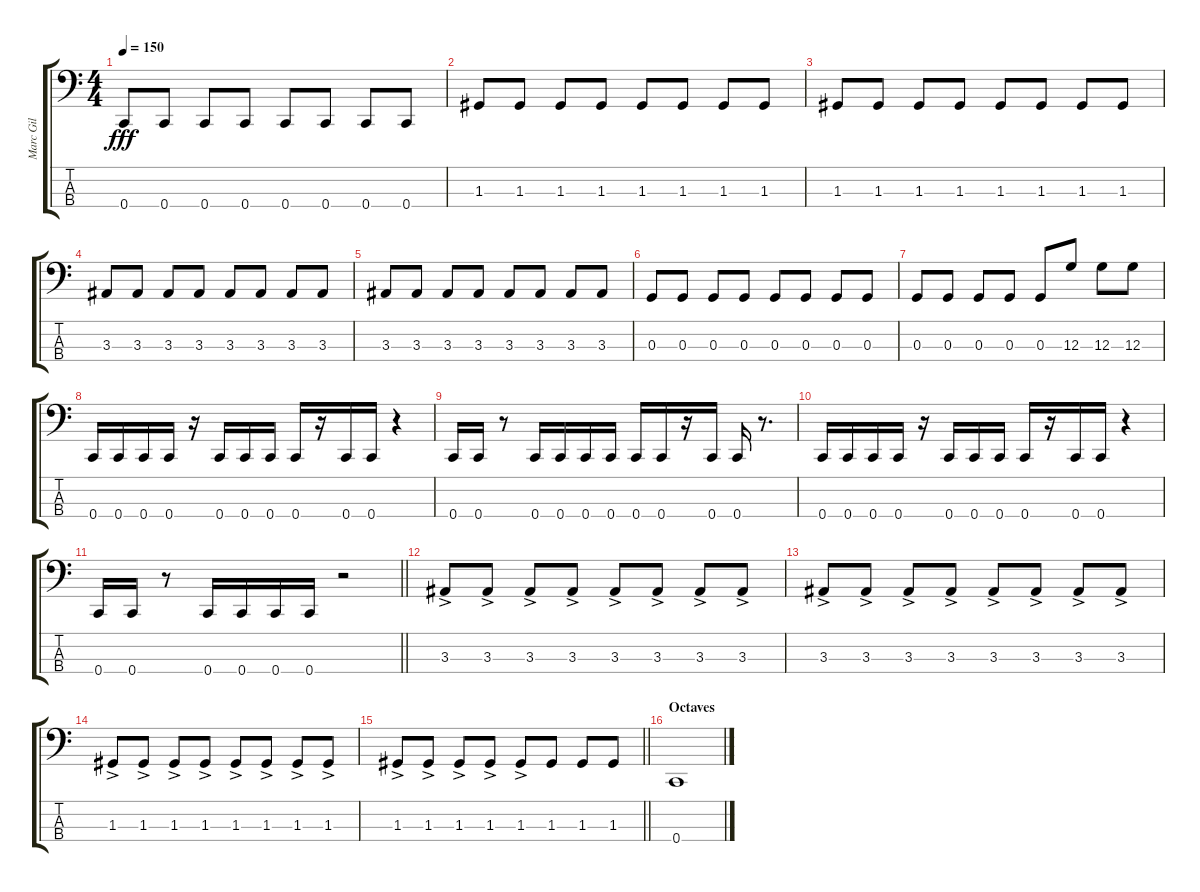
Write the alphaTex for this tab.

\track ("Marc Gil" "Marc Gil") {instrument electricbassfinger}
\staff {score tabs}
\tuning (F2 C2 G1 C1) {hide}
\ts (4 4)
\tempo 150
\clef f4
\ks c
0.4.8{dy fff} 0.4.8 0.4.8 0.4.8 0.4.8 0.4.8 0.4.8 0.4.8 |
1.3.8 1.3.8 1.3.8 1.3.8 1.3.8 1.3.8 1.3.8 1.3.8 |
1.3.8 1.3.8 1.3.8 1.3.8 1.3.8 1.3.8 1.3.8 1.3.8 |
3.3.8 3.3.8 3.3.8 3.3.8 3.3.8 3.3.8 3.3.8 3.3.8 |
3.3.8 3.3.8 3.3.8 3.3.8 3.3.8 3.3.8 3.3.8 3.3.8 |
0.3.8 0.3.8 0.3.8 0.3.8 0.3.8 0.3.8 0.3.8 0.3.8 |
0.3.8 0.3.8 0.3.8 0.3.8 0.3.8 12.3.8 12.3.8 12.3.8 |
0.4.16 0.4.16 0.4.16 0.4.16 r.16 0.4.16 0.4.16 0.4.16 0.4.16 r.16 0.4.16 0.4.16 r.4 |
0.4.16 0.4.16 r.8 0.4.16 0.4.16 0.4.16 0.4.16 0.4.16 0.4.16 r.16 0.4.16 0.4.16 r.8{d} |
0.4.16 0.4.16 0.4.16 0.4.16 r.16 0.4.16 0.4.16 0.4.16 0.4.16 r.16 0.4.16 0.4.16 r.4 |
\barLineRight lightlight
0.4.16 0.4.16 r.8 0.4.16 0.4.16 0.4.16 0.4.16 r.2 |
3.3{ac}.8{volume 16} 3.3{ac}.8 3.3{ac}.8 3.3{ac}.8 3.3{ac}.8 3.3{ac}.8 3.3{ac}.8 3.3{ac}.8 |
3.3{ac}.8 3.3{ac}.8 3.3{ac}.8 3.3{ac}.8 3.3{ac}.8 3.3{ac}.8 3.3{ac}.8 3.3{ac}.8 |
1.3{ac}.8 1.3{ac}.8 1.3{ac}.8 1.3{ac}.8 1.3{ac}.8 1.3{ac}.8 1.3{ac}.8 1.3{ac}.8 |
\barLineRight lightlight
1.3{ac}.8 1.3{ac}.8 1.3{ac}.8 1.3{ac}.8 1.3{ac}.8 1.3.8 1.3.8 1.3.8 |
\section ("" "Octaves")
0.4.1
